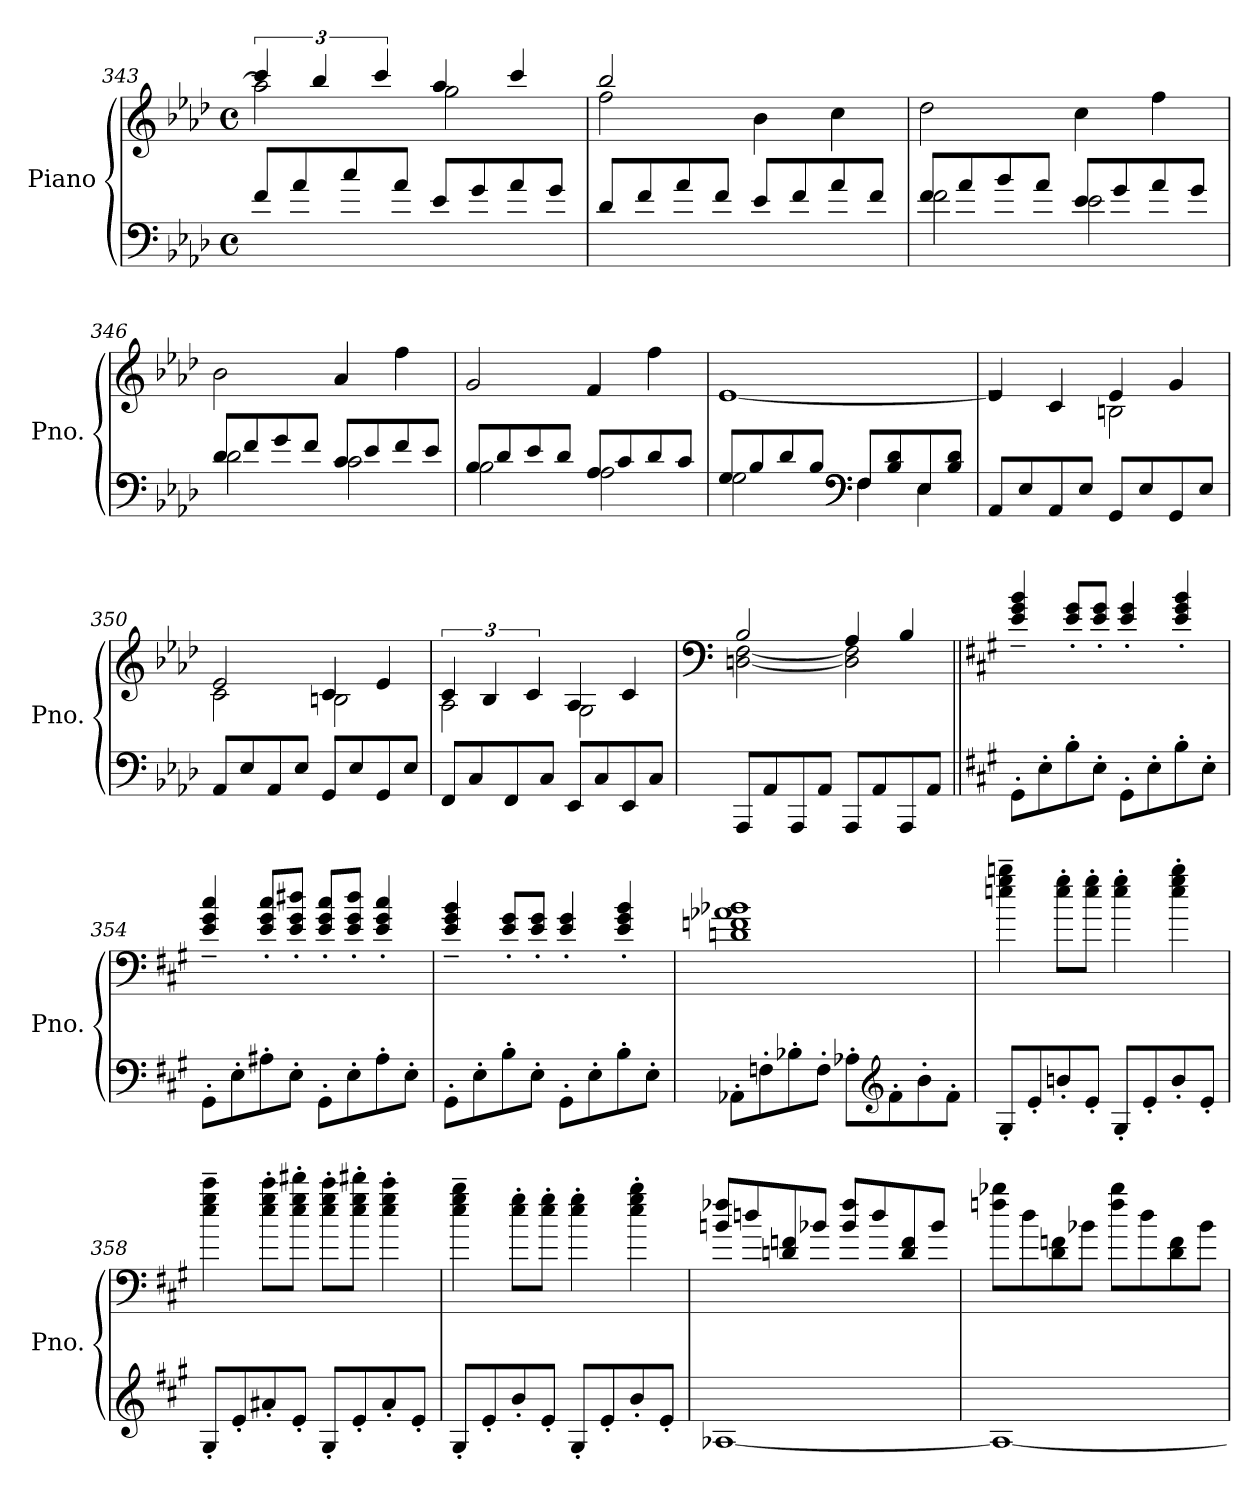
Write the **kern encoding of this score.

**kern	**kern
*part1	*part1
*staff2	*staff1
*I"Piano	*
*I'Pno.	*
*clefF4	*clefG2
*k[b-e-a-d-]	*k[b-e-a-d-]
*M4/4	*M4/4
*met(c)	*met(c)
=343	=343
*	*^
8f/L	6ccc/	2aa-\]
8a-/	.	.
.	6bb-/	.
8cc/	.	.
.	6ccc/	.
8a-/J	.	.
8e-/L	4aa-/	2gg\
8g/	.	.
8a-/	4ccc/	.
8g/J	.	.
=344	=344	=344
8d-/L	2bb-/	2ff\
8f/	.	.
8a-/	.	.
8f/J	.	.
8e-/L	2ryy	4b-\
8f/	.	.
8a-/	.	4cc\
8f/J	.	.
*	*v	*v
!!LO:PB:g=z
=345	=345
*^	*
8f/L	2f\	2dd-\
8a-/	.	.
8b-/	.	.
8a-/J	.	.
8e-/L	2e-\	4cc\
8g/	.	.
8a-/	.	4ff\
8g/J	.	.
=346	=346	=346
8d-/L	2d-\	2b-\
8f/	.	.
8g/	.	.
8f/J	.	.
8c/L	2c\	4a-/
8e-/	.	.
8f/	.	4ff\
8e-/J	.	.
=347	=347	=347
8B-/L	2B-\	2g/
8d-/	.	.
8e-/	.	.
8d-/J	.	.
8A-/L	2A-\	4f/
8c/	.	.
8d-/	.	4ff\
8c/J	.	.
=348	=348	=348
8G/L	2G\	[1e-
8B-/	.	.
8d-/	.	.
8B-/J	.	.
*clefF4	*	*
8F/L	4F\	.
8B-/ 8d-/	.	.
8E-/	4E-\	.
8B-/ 8d-/J	.	.
*v	*v	*
!!LO:LB:g=z
=349	=349
*	*^
8AA-/L	4e-/]	2re
8E-/	.	.
8AA-/	4c/	.
8E-/J	.	.
8GG/L	4e-/	2Bn\
8E-/	.	.
8GG/	4g/	.
8E-/J	.	.
=350	=350	=350
8AA-/L	2e-/	2c\
8E-/	.	.
8AA-/	.	.
8E-/J	.	.
8GG/L	4c/	2Bn\
8E-/	.	.
8GG/	4e-/	.
8E-/J	.	.
=351	=351	=351
8FF/L	6c/	2A-\
8C/	.	.
.	6B-/	.
8FF/	.	.
.	6c/	.
8C/J	.	.
8EE-/L	4A-/	2G\
8C/	.	.
8EE-/	4c/	.
8C/J	.	.
=352	=352	=352
*	*clefF4	*
8AAA-/L	2B-/	[2Dn\ [2F\
8AA-/	.	.
8AAA-/	.	.
8AA-/J	.	.
8AAA-/L	4A-/	2D\] 2F\]
8AA-/	.	.
8AAA-/	4B-/	.
8AA-/J	.	.
*	*v	*v
!!LO:LB:g=z
=353||	=353||
*k[f#c#g#]	*k[f#c#g#]
8GG#'\L	4e/~ 4g#/~ 4b/~
8E'\	.
8B'\	8e/' 8g#/'L
8E'\J	8e/' 8g#/'J
8GG#'\L	4e/' 4g#/'
8E'\	.
8B'\	4e/' 4g#/' 4b/'
8E'\J	.
=354	=354
8GG#'\L	4e/~ 4g#/~ 4cc#/~
8E'\	.
8A#X'\	8e/' 8g#/' 8cc#/'L
8E'\J	8e/' 8g#/' 8dd#X/'J
8GG#'\L	8e/' 8g#/' 8cc#/'L
8E'\	8e/' 8g#/' 8dd#/'J
8A#'\	4e/' 4g#/' 4cc#/'
8E'\J	.
=355	=355
8GG#'\L	4e/~ 4g#/~ 4b/~
8E'\	.
8B'\	8e/' 8g#/'L
8E'\J	8e/' 8g#/'J
8GG#'\L	4e/' 4g#/'
8E'\	.
8B'\	4e/' 4g#/' 4b/'
8E'\J	.
=356	=356
8AA-X'\L	1dn 1fn 1a-X 1b-X
8Fn'\	.
8B-X'\	.
8F'\J	.
8A-X'\L	.
*clefG2	*
8f#'\	.
8b'\	.
8f#'\J	.
!!LO:LB:g=z
=357	=357
8G#'/L	4een\~ 4gg#\~ 4bbn\~
8e'/	.
8bn'/	8ee\' 8gg#\'L
8e'/J	8ee\' 8gg#\'J
8G#'/L	4ee\' 4gg#\'
8e'/	.
8b'/	4ee\' 4gg#\' 4bb\'
8e'/J	.
=358	=358
8G#'/L	4ee\~ 4gg#\~ 4ccc#\~
8e'/	.
8a#X'/	8ee\' 8gg#\' 8ccc#\'L
8e'/J	8ee\' 8gg#\' 8ddd#X\'J
8G#'/L	8ee\' 8gg#\' 8ccc#\'L
8e'/	8ee\' 8gg#\' 8ddd#X\'J
8a#'/	4ee\' 4gg#\' 4ccc#\'
8e'/J	.
=359	=359
8G#'/L	4ee\~ 4gg#\~ 4bb\~
8e'/	.
8b'/	8ee\' 8gg#\'L
8e'/J	8ee\' 8gg#\'J
8G#'/L	4ee\' 4gg#\'
8e'/	.
8b'/	4ee\' 4gg#\' 4bb\'
8e'/J	.
=360	=360
[1A-X	8bn/ 8ff-X/L
.	8ddn/
.	8dn/ 8fn/
.	8b-X/J
.	8b-/ 8ff-/L
.	8dd/
.	8d/ 8f/
.	8b-/J
!!LO:LB:g=z
=361	=361
1A-_	8ffn\ 8bb-X\L
.	8dd\
.	8d\ 8fn\
.	8b-X\J
.	8ff\ 8bb-\L
.	8dd\
.	8d\ 8f\
.	8b-\J
=	=
*-	*-
